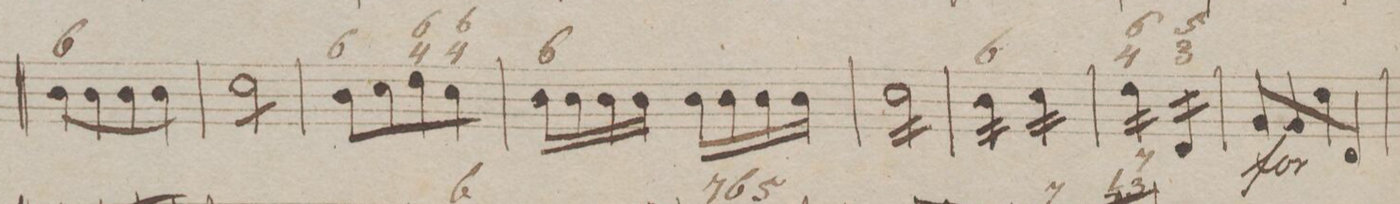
**kern	**fba	**dynam
*I"Organ.	*	*
*clefF4	*	*
*k[b-e-]	*	*
*M2/4	*	*
8D\L	6	.
8D\	.	.
8D\	.	.
8D\J	.	.
=71	=71	=71
*tremolo	*	*
8E-\L	.	.
8E-\	.	.
8E-\	.	.
8E-\J	.	.
*Xtremolo	*	*
=72	=72	=72
8D\L	6	.
8E-\	.	.
8F\	6 4	.
8E-\J	6 4	.
=73	=73	=73
16D\LL	6	.
16D\	.	.
16D\	.	.
16D\JJ	.	.
16D\LL	.	.
16D\	.	.
16D\	.	.
16D\JJ	.	.
=74	=74	=74
*tremolo	*	*
16E-\LL	.	.
16E-\	.	.
16E-\	.	.
16E-\	.	.
16E-\	.	.
16E-\	.	.
16E-\	.	.
16E-\JJ	.	.
=75	=75	=75
16D\LL	6	.
16D\	.	.
16D\	.	.
16D\JJ	.	.
16E-\LL	.	.
16E-\	.	.
16E-\	.	.
16E-\JJ	.	.
=76	=76	=76
16F\LL	6 4	.
16F\	.	.
16F\	.	.
16F\JJ	.	.
16FF/LL	5 3	.
16FF/	.	.
16FF/	.	.
16FF/JJ	.	.
*Xtremolo	*	*
=77	=77	=77
8BB-/L	.	f
8BB-/	.	.
8F\	.	.
8FF/J	.	.
=78	=78	=78
*-	*-	*-
